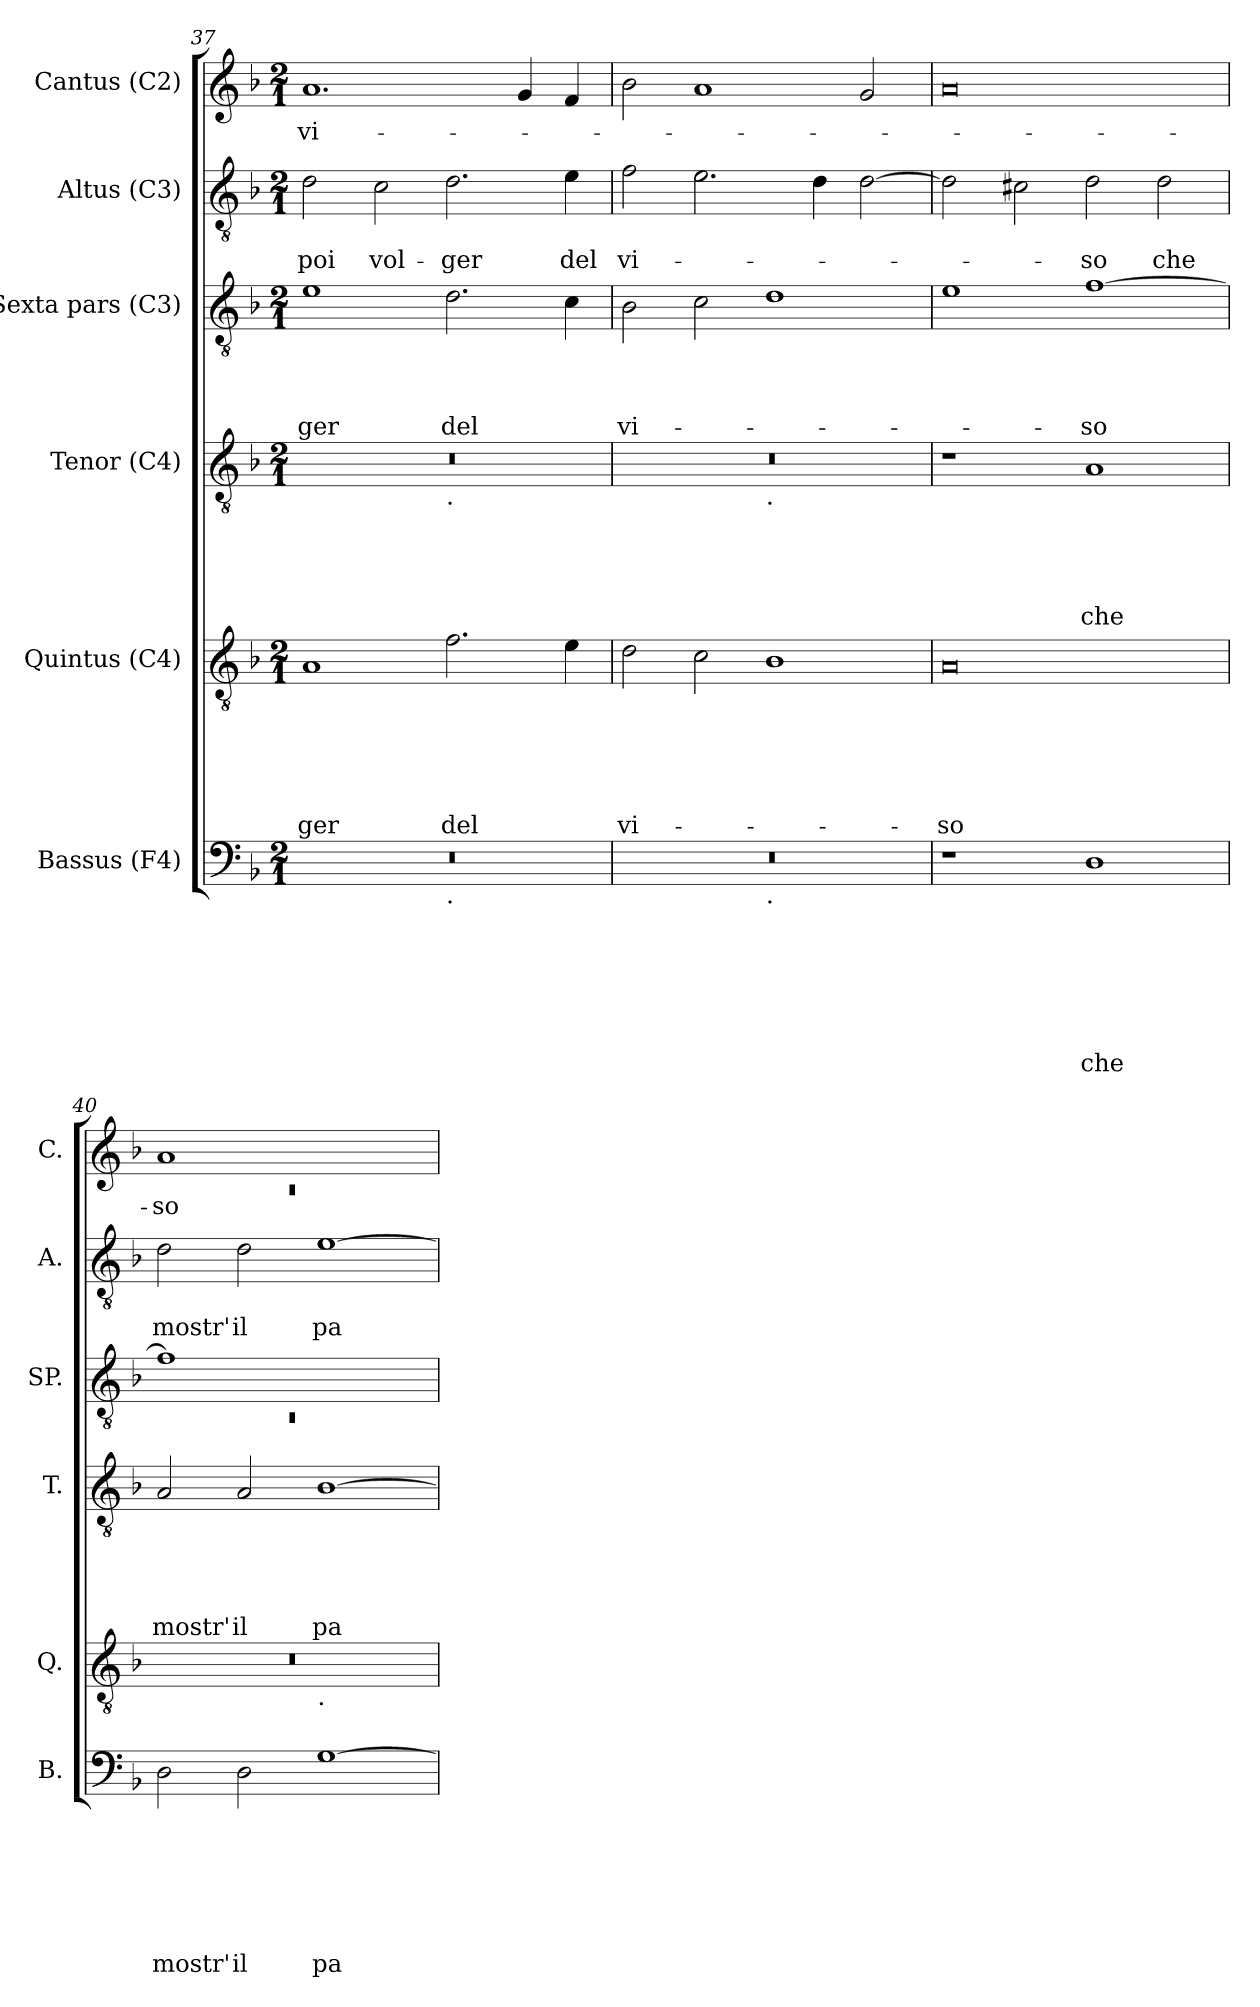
**kern	**text	**text	**text	**text	**text	**text	**text	**kern	**text	**text	**text	**text	**text	**text	**kern	**text	**text	**text	**text	**text	**kern	**text	**text	**text	**text	**kern	**text	**text	**kern	**text
*part6	*part6	*part6	*part6	*part6	*part6	*part6	*part6	*part5	*part5	*part5	*part5	*part5	*part5	*part5	*part4	*part4	*part4	*part4	*part4	*part4	*part3	*part3	*part3	*part3	*part3	*part2	*part2	*part2	*part1	*part1
*staff6	*staff6	*staff6	*staff6	*staff6	*staff6	*staff6	*staff6	*staff5	*staff5	*staff5	*staff5	*staff5	*staff5	*staff5	*staff4	*staff4	*staff4	*staff4	*staff4	*staff4	*staff3	*staff3	*staff3	*staff3	*staff3	*staff2	*staff2	*staff2	*staff1	*staff1
*I"Bassus (F4)	*	*	*	*	*	*	*	*I"Quintus (C4)	*	*	*	*	*	*	*I"Tenor (C4)	*	*	*	*	*	*I"Sexta pars (C3)	*	*	*	*	*I"Altus (C3)	*	*	*I"Cantus (C2)	*
*I'B.	*	*	*	*	*	*	*	*I'Q.	*	*	*	*	*	*	*I'T.	*	*	*	*	*	*I'SP.	*	*	*	*	*I'A.	*	*	*I'C.	*
!!LO:LB:g=z
*clefF4	*	*	*	*	*	*	*	*clefGv2	*	*	*	*	*	*	*clefGv2	*	*	*	*	*	*clefGv2	*	*	*	*	*clefGv2	*	*	*clefG2	*
*k[b-]	*	*	*	*	*	*	*	*k[b-]	*	*	*	*	*	*	*k[b-]	*	*	*	*	*	*k[b-]	*	*	*	*	*k[b-]	*	*	*k[b-]	*
*F:	*	*	*	*	*	*	*	*F:	*	*	*	*	*	*	*F:	*	*	*	*	*	*F:	*	*	*	*	*F:	*	*	*F:	*
*M2/1	*	*	*	*	*	*	*	*M2/1	*	*	*	*	*	*	*M2/1	*	*	*	*	*	*M2/1	*	*	*	*	*M2/1	*	*	*M2/1	*
=37	=37	=37	=37	=37	=37	=37	=37	=37	=37	=37	=37	=37	=37	=37	=37	=37	=37	=37	=37	=37	=37	=37	=37	=37	=37	=37	=37	=37	=37	=37
!	!	!	!	!	!	!	!	!	!	!	!	!	!	!LO:LY:b	!	!	!	!	!	!	!	!	!	!	!LO:LY:b	!	!	!LO:LY:b	!	!LO:LY:b
*^	*	*	*	*	*	*	*	*	*	*	*	*	*	*	*^	*	*	*	*	*	*	*	*	*	*	*	*	*	*	*
0r	1ryy	.	.	.	.	.	.	.	1A	.	.	.	.	.	-ger	0r	1ryy	.	.	.	.	.	1e	.	.	.	-ger	2d\	.	poi	1.a	vi-
!	!	!	!	!	!	!	!	!	!	!	!	!	!	!	!	!	!	!	!	!	!	!	!	!	!	!	!	!	!	!LO:LY:b	!	!
.	.	.	.	.	.	.	.	.	.	.	.	.	.	.	.	.	.	.	.	.	.	.	.	.	.	.	.	2c\	.	vol-	.	.
!	!	!	!	!	!	!	!	!	!	!	!	!	!	!	!	!	!LO:TX:b:t=.	!	!	!	!	!	!	!	!	!	!	!	!	!	!	!
!	!LO:TX:b:t=.	!	!	!	!	!	!	!	!	!	!	!	!	!	!	!	!	!	!	!	!	!	!	!	!	!	!	!	!	!	!	!
!	!	!	!	!	!	!	!	!	!	!	!	!	!	!	!LO:LY:b	!	!	!	!	!	!	!	!	!	!	!	!LO:LY:b	!	!	!LO:LY:b	!	!
.	1ryy	.	.	.	.	.	.	.	2.f\	.	.	.	.	.	del	.	1ryy	.	.	.	.	.	2.d\	.	.	.	del	2.d\	.	-ger	.	.
.	.	.	.	.	.	.	.	.	.	.	.	.	.	.	.	.	.	.	.	.	.	.	.	.	.	.	.	.	.	.	4g/	.
!	!	!	!	!	!	!	!	!	!	!	!	!	!	!	!	!	!	!	!	!	!	!	!	!	!	!	!	!	!	!LO:LY:b	!	!
.	.	.	.	.	.	.	.	.	4e\	.	.	.	.	.	.	.	.	.	.	.	.	.	4c\	.	.	.	.	4e\	.	del	4f/	.
=38	=38	=38	=38	=38	=38	=38	=38	=38	=38	=38	=38	=38	=38	=38	=38	=38	=38	=38	=38	=38	=38	=38	=38	=38	=38	=38	=38	=38	=38	=38	=38	=38
!	!	!	!	!	!	!	!	!	!	!	!	!	!	!	!LO:LY:b	!	!	!	!	!	!	!	!	!	!	!	!LO:LY:b	!	!	!LO:LY:b	!	!
0r	1ryy	.	.	.	.	.	.	.	2d\	.	.	.	.	.	vi-	0r	1ryy	.	.	.	.	.	2B-\	.	.	.	vi-	2f\	.	vi-	2b-\	.
.	.	.	.	.	.	.	.	.	2c\	.	.	.	.	.	.	.	.	.	.	.	.	.	2c\	.	.	.	.	2.e\	.	.	1a	.
!	!	!	!	!	!	!	!	!	!	!	!	!	!	!	!	!	!LO:TX:b:t=.	!	!	!	!	!	!	!	!	!	!	!	!	!	!	!
!	!LO:TX:b:t=.	!	!	!	!	!	!	!	!	!	!	!	!	!	!	!	!	!	!	!	!	!	!	!	!	!	!	!	!	!	!	!
.	1ryy	.	.	.	.	.	.	.	1B-	.	.	.	.	.	.	.	1ryy	.	.	.	.	.	1d	.	.	.	.	.	.	.	.	.
.	.	.	.	.	.	.	.	.	.	.	.	.	.	.	.	.	.	.	.	.	.	.	.	.	.	.	.	4d\	.	.	.	.
.	.	.	.	.	.	.	.	.	.	.	.	.	.	.	.	.	.	.	.	.	.	.	.	.	.	.	.	[>2d\	.	.	2g/	.
=39	=39	=39	=39	=39	=39	=39	=39	=39	=39	=39	=39	=39	=39	=39	=39	=39	=39	=39	=39	=39	=39	=39	=39	=39	=39	=39	=39	=39	=39	=39	=39	=39
!	!	!	!	!	!	!	!	!	!	!	!	!	!	!	!LO:LY:b:rj	!	!	!	!	!	!	!	!	!	!	!	!	!	!	!	!	!
*v	*v	*	*	*	*	*	*	*	*	*	*	*	*	*	*	*v	*v	*	*	*	*	*	*	*	*	*	*	*	*	*	*	*
1r	.	.	.	.	.	.	.	0A	.	.	.	.	.	-so	1r	.	.	.	.	.	1e	.	.	.	.	2d\]	.	.	0a	.
.	.	.	.	.	.	.	.	.	.	.	.	.	.	.	.	.	.	.	.	.	.	.	.	.	.	2c#\	.	.	.	.
!	!	!	!	!	!	!	!LO:LY:b	!	!	!	!	!	!	!	!	!	!	!	!	!LO:LY:b	!	!	!	!	!LO:LY:b	!	!	!LO:LY:b	!	!
1D	.	.	.	.	.	.	che	.	.	.	.	.	.	.	1A	.	.	.	.	che	[>1f	.	.	.	-so	2d\	.	-so	.	.
!	!	!	!	!	!	!	!	!	!	!	!	!	!	!	!	!	!	!	!	!	!	!	!	!	!	!	!	!LO:LY:b	!	!
.	.	.	.	.	.	.	.	.	.	.	.	.	.	.	.	.	.	.	.	.	.	.	.	.	.	2d\	.	che	.	.
=40	=40	=40	=40	=40	=40	=40	=40	=40	=40	=40	=40	=40	=40	=40	=40	=40	=40	=40	=40	=40	=40	=40	=40	=40	=40	=40	=40	=40	=40	=40
*	*	*	*	*	*	*	*	*	*	*	*	*	*	*	*	*	*	*	*	*	*^	*	*	*	*	*	*	*	*^	*
!	!	!	!	!	!	!	!LO:LY:b	!	!	!	!	!	!	!	!	!	!	!	!	!LO:LY:b	!	!LO:N:vis=1	!	!	!	!	!	!	!LO:LY:b	!	!LO:N:vis=1	!LO:LY:b
*	*	*	*	*	*	*	*	*^	*	*	*	*	*	*	*	*	*	*	*	*	*	*	*	*	*	*	*	*	*	*	*	*
2D\	.	.	.	.	.	.	mostr'	0r	1ryy	.	.	.	.	.	.	2A/	.	.	.	.	mostr'	1f]	0rC	.	.	.	.	2d\	.	mostr'	1a	0rc	-so
!	!	!	!	!	!	!	!LO:LY:b	!	!	!	!	!	!	!	!	!	!	!	!	!	!LO:LY:b	!	!	!	!	!	!	!	!	!LO:LY:b	!	!	!
2D\	.	.	.	.	.	.	il	.	.	.	.	.	.	.	.	2A/	.	.	.	.	il	.	.	.	.	.	.	2d\	.	il	.	.	.
!	!	!	!	!	!	!	!	!	!LO:TX:b:t=.	!	!	!	!	!	!	!	!	!	!	!	!	!	!	!	!	!	!	!	!	!	!	!	!
!	!	!	!	!	!	!	!LO:LY:b	!	!	!	!	!	!	!	!	!	!	!	!	!	!LO:LY:b	!	!	!	!	!	!	!	!	!LO:LY:b	!	!	!
[>1G	.	.	.	.	.	.	pa-	.	1ryy	.	.	.	.	.	.	[>1B-	.	.	.	.	pa-	1ryy	.	.	.	.	.	[>1e	.	pa-	1ryy	.	.
*	*	*	*	*	*	*	*	*v	*v	*	*	*	*	*	*	*	*	*	*	*	*	*v	*v	*	*	*	*	*	*	*	*v	*v	*
=	=	=	=	=	=	=	=	=	=	=	=	=	=	=	=	=	=	=	=	=	=	=	=	=	=	=	=	=	=	=
*-	*-	*-	*-	*-	*-	*-	*-	*-	*-	*-	*-	*-	*-	*-	*-	*-	*-	*-	*-	*-	*-	*-	*-	*-	*-	*-	*-	*-	*-	*-
